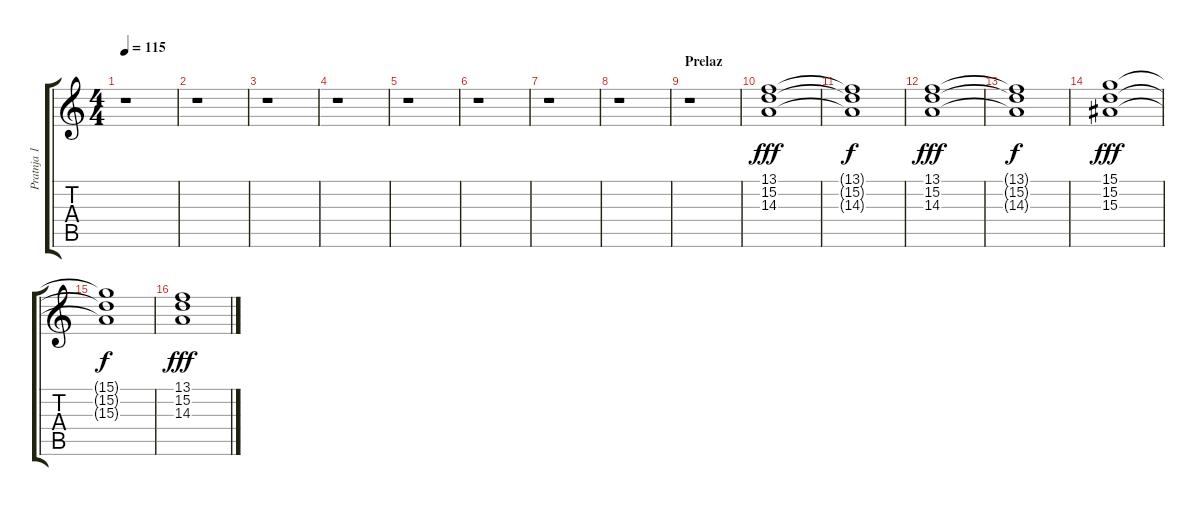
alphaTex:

\track ("Pratnja 1" "Pratnja 1") {instrument stringensemble1}
\staff {score tabs}
\tuning (E4 B3 G3 D3 A2 E2) {hide}
\ts (4 4)
\tempo 115
\clef g2
\ks c
r.1{dy f} |
r.1 |
r.1 |
r.1 |
r.1 |
r.1 |
r.1 |
r.1 |
\section ("" "Prelaz")
r.1 |
(13.1 15.2 14.3).1{dy fff} |
(13.1{t} 15.2{t} 14.3{t}).1{dy f} |
(13.1 15.2 14.3).1{dy fff} |
(13.1{t} 15.2{t} 14.3{t}).1{dy f} |
(15.1 15.2 15.3).1{dy fff} |
(15.1{t} 15.2{t} 15.3{t}).1{dy f} |
(13.1 15.2 14.3).1{dy fff}
